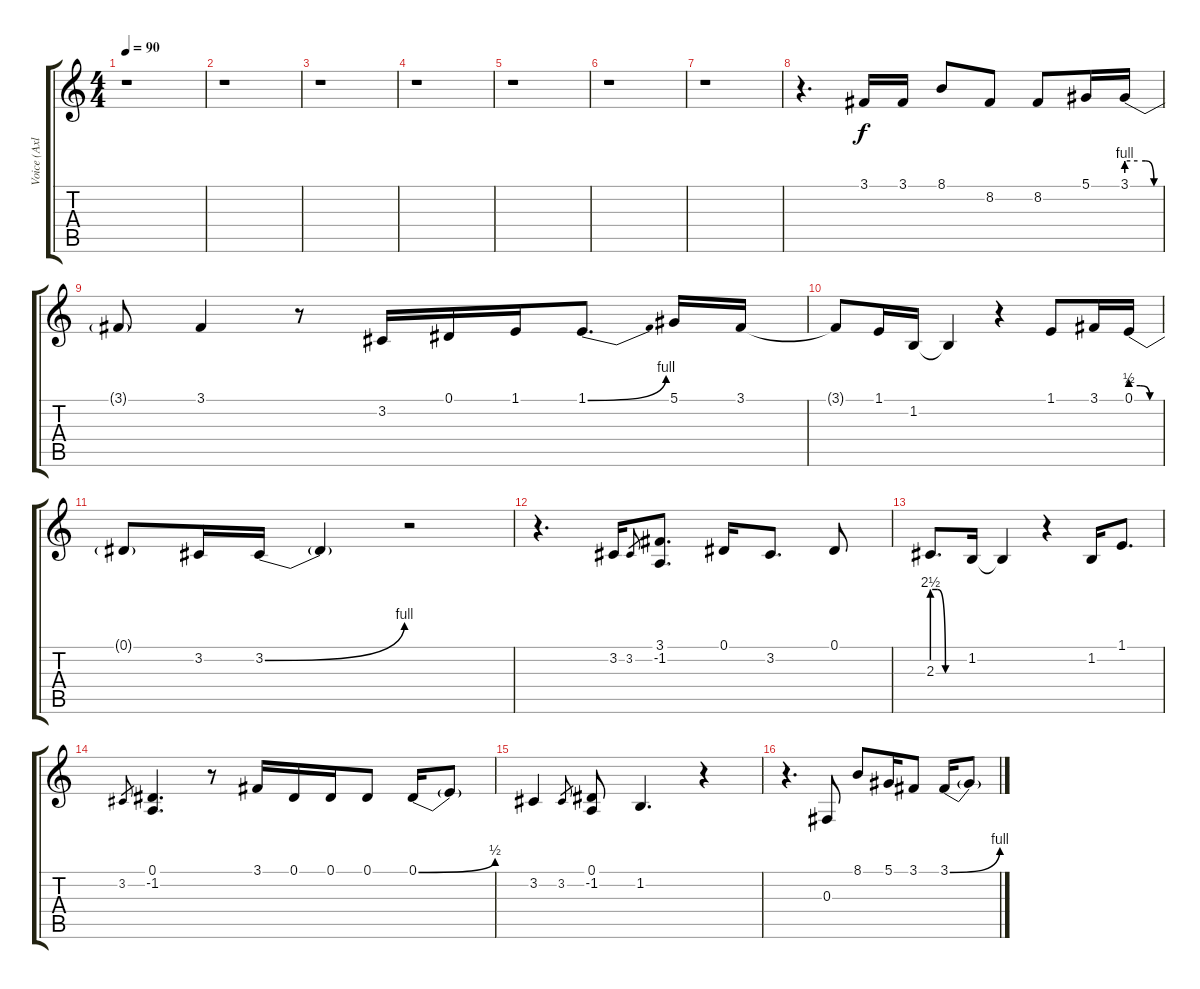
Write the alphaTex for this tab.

\track ("Voice (Axl)" "Voice (Axl") {instrument lead2sawtooth}
\staff {score tabs}
\tuning (Eb4 Bb3 Gb3 Db3 Ab2 Eb2) {hide}
\ts (4 4)
\tempo 90
\clef g2
\ks c
r.1{dy f} |
r.1 |
r.1 |
r.1 |
r.1 |
r.1 |
r.1 |
r.4{d} 3.1.16 3.1.16 8.1.8 8.2.8 8.2.8 5.1.16 3.1{be (custom 0 4 20 4 35 4 50 0 60 0)}.16 |
3.1{t}.8 3.1.4 r.8 3.2.16 0.1.16 1.1.16 1.1{be (bend 0 0 60 4)}.8{d} 5.1.16 3.1.16 |
3.1{t}.8 1.1.16 1.2.16 1.2{t}.4 r.4 1.1.8 3.1.16 0.1{be (custom 0 2 20 2 40 0 60 0)}.16 |
0.1{t}.8 3.2.16 3.2{be (bend 0 0 60 4)}.16 3.2{t}.4 r.2 |
r.4{d} 3.2.16 3.2.8{gr} (3.1 -1.2).8{d} 0.1.16 3.2.8{d} 0.1.8 |
2.3{be (custom 0 10 10 10 25 0 40 0 60 0)}.8{d} 1.2.16 1.2{t}.4 r.4 1.2.16 1.1.8{d} |
3.2.8{gr} (0.1 -1.2).4{d} r.8 3.1.16 0.1.16 0.1.16 0.1.8 0.1{be (bend 0 0 60 2)}.16 0.1{t}.8 |
3.2.4 3.2.8{gr} (0.1 -1.2).8 1.2.4{d} r.4 |
r.4{d} 0.3.8 8.1.8 5.1.16 3.1.8 3.1{be (bend 0 0 60 4)}.16 3.1{t}.8
